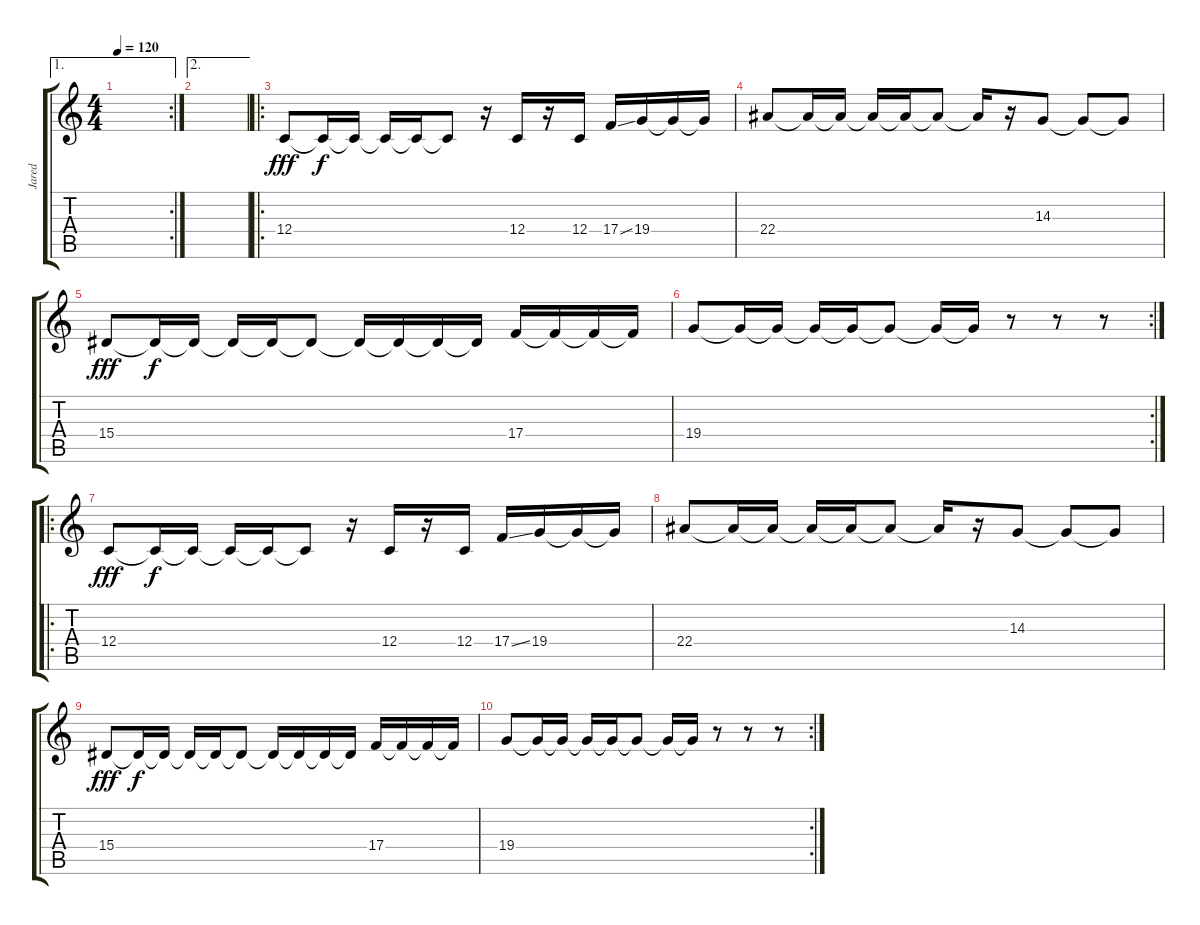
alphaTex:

\track ("Jared" "Jared") {instrument pad4choir}
\staff {score tabs}
\tuning (D4 A3 F3 C3 G2 C2) {hide}
\ae 1
\rc 2
\ts (4 4)
\tempo 120
\clef g2
\ks c
|
\ae 2
|
\ro
12.4.8{dy fff volume 12 balance 0 instrument pad4choir} 12.4{t}.16{dy f} 12.4{t}.16 12.4{t}.16 12.4{t}.16 12.4{t}.8 r.16 12.4.16 r.16 12.4.16 17.4{ss}.16 19.4.16 19.4{t}.16 19.4{t}.16 |
22.4.8 22.4{t}.16 22.4{t}.16 22.4{t}.16 22.4{t}.16 22.4{t}.8 22.4{t}.16 r.16 14.3.8 14.3{t}.8 14.3{t}.8 |
15.4.8{dy fff} 15.4{t}.16{dy f} 15.4{t}.16 15.4{t}.16 15.4{t}.16 15.4{t}.8 15.4{t}.16 15.4{t}.16 15.4{t}.16 15.4{t}.16 17.4.16 17.4{t}.16 17.4{t}.16 17.4{t}.16 |
\rc 2
19.4.8 19.4{t}.16 19.4{t}.16 19.4{t}.16 19.4{t}.16 19.4{t}.8 19.4{t}.16 19.4{t}.16 r.8 r.8 r.8 |
\ro
12.4.8{dy fff volume 12 balance 0 instrument pad4choir} 12.4{t}.16{dy f} 12.4{t}.16 12.4{t}.16 12.4{t}.16 12.4{t}.8 r.16 12.4.16 r.16 12.4.16 17.4{ss}.16 19.4.16 19.4{t}.16 19.4{t}.16 |
22.4.8 22.4{t}.16 22.4{t}.16 22.4{t}.16 22.4{t}.16 22.4{t}.8 22.4{t}.16 r.16 14.3.8 14.3{t}.8 14.3{t}.8 |
15.4.8{dy fff} 15.4{t}.16{dy f} 15.4{t}.16 15.4{t}.16 15.4{t}.16 15.4{t}.8 15.4{t}.16 15.4{t}.16 15.4{t}.16 15.4{t}.16 17.4.16 17.4{t}.16 17.4{t}.16 17.4{t}.16 |
\rc 2
19.4.8 19.4{t}.16 19.4{t}.16 19.4{t}.16 19.4{t}.16 19.4{t}.8 19.4{t}.16 19.4{t}.16 r.8 r.8 r.8
